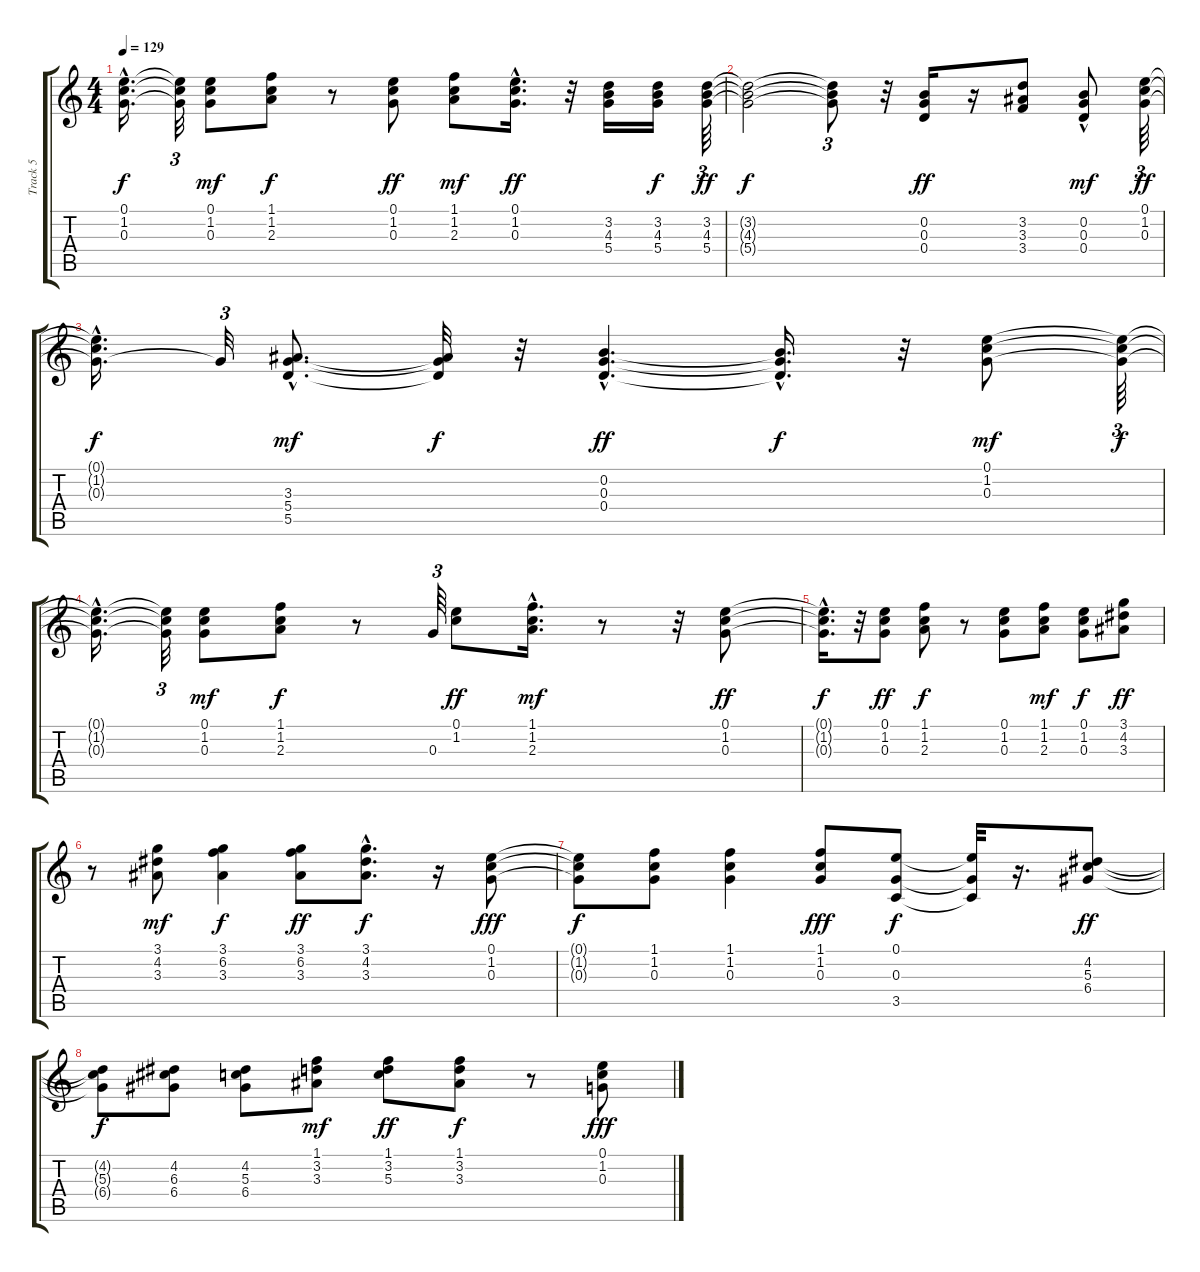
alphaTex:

\track ("Track 5" "Track 5") {instrument overdrivenguitar}
\staff {score tabs}
\tuning (E4 B3 G3 D3 A2 E2) {hide}
\ts (4 4)
\tempo 129
\clef g2
\ks c
(0.1{hac t} 1.2{hac t} 0.3{hac t}).16{d dy f} (0.1{t} 1.2{t} 0.3{t}).32{tu (3 2)} (0.1 1.2 0.3).8{dy mf} (1.1 1.2 2.3).8{dy f} r.8 (0.1 1.2 0.3).8{dy ff} (1.1 1.2 2.3).8{dy mf} (0.1{hac} 1.2 0.3).16{d dy ff} r.32 (3.2 4.3 5.4).16 (3.2 4.3 5.4).16{dy f} (3.2 4.3 5.4).64{tu (3 2) dy ff} |
(3.2{t} 4.3{t} 5.4{t}).2{dy f} (3.2{t} 4.3{t} 5.4{t}).8{tu (3 2)} r.32 (0.2 0.3 0.4).16{dy ff} r.16 (3.2 3.3 3.4).8 (0.2{hac} 0.3 0.4{hac}).8{dy mf} (0.1 1.2 0.3).64{tu (3 2) dy ff} |
(0.1{t} 1.2{t} 0.3{hac t}).16{d dy f} 0.3{t}.32{tu (3 2)} (3.3{hac} 5.4{hac} 5.5{hac}).8{d dy mf} (3.3{t} 5.4{t} 5.5{t}).32{dy f} r.32 (0.2{hac} 0.3{hac} 0.4{hac}).4{d dy ff} (0.2{hac t} 0.3{t} 0.4{t}).16{d dy f} r.32 (0.1 1.2 0.3).8{dy mf} (0.1{t} 1.2{t} 0.3{t}).64{tu (3 2) dy f} |
(0.1{hac t} 1.2{hac t} 0.3{hac t}).16{d} (0.1{t} 1.2{t} 0.3{t}).32{tu (3 2)} (0.1 1.2 0.3).8{dy mf} (1.1 1.2 2.3).8{dy f} r.8 0.3.64{tu (3 2)} (0.1 1.2).8{dy ff} (1.1{hac} 1.2{hac} 2.3{hac}).16{d dy mf} r.8 r.32 (0.1 1.2 0.3).8{dy ff} |
(0.1{hac t} 1.2{hac t} 0.3{hac t}).16{d dy f} r.32 (0.1 1.2 0.3).8{dy ff} (1.1 1.2 2.3).8{dy f} r.8 (0.1 1.2 0.3).8 (1.1 1.2 2.3).8{dy mf} (0.1 1.2 0.3).8{dy f} (3.1 4.2 3.3).8{dy ff} |
r.8 (3.1 4.2 3.3).8{dy mf} (3.1 6.2 3.3).4{dy f} (3.1 6.2 3.3).8{dy ff} (3.1{hac} 4.2{hac} 3.3{hac}).8{d dy f} r.16 (0.1 1.2 0.3).8{dy fff} |
(0.1{t} 1.2{t} 0.3{t}).8{dy f} (1.1 1.2 0.3).8 (1.1 1.2 0.3).4 (1.1 1.2 0.3).8{dy fff} (0.1 0.3 3.5).8{dy f} (0.1{t} 0.3{t} 3.5{t}).32 r.16{d} (4.2 5.3 6.4).8{dy ff} |
(4.2{t} 5.3{t} 6.4{t}).8{dy f} (4.2 6.3 6.4).8 (4.2 5.3 6.4).8 (1.1 3.2 3.3).8{dy mf} (1.1 3.2 5.3).8{dy ff} (1.1 3.2 3.3).8{dy f} r.8 (0.1 1.2 0.3).8{dy fff}
